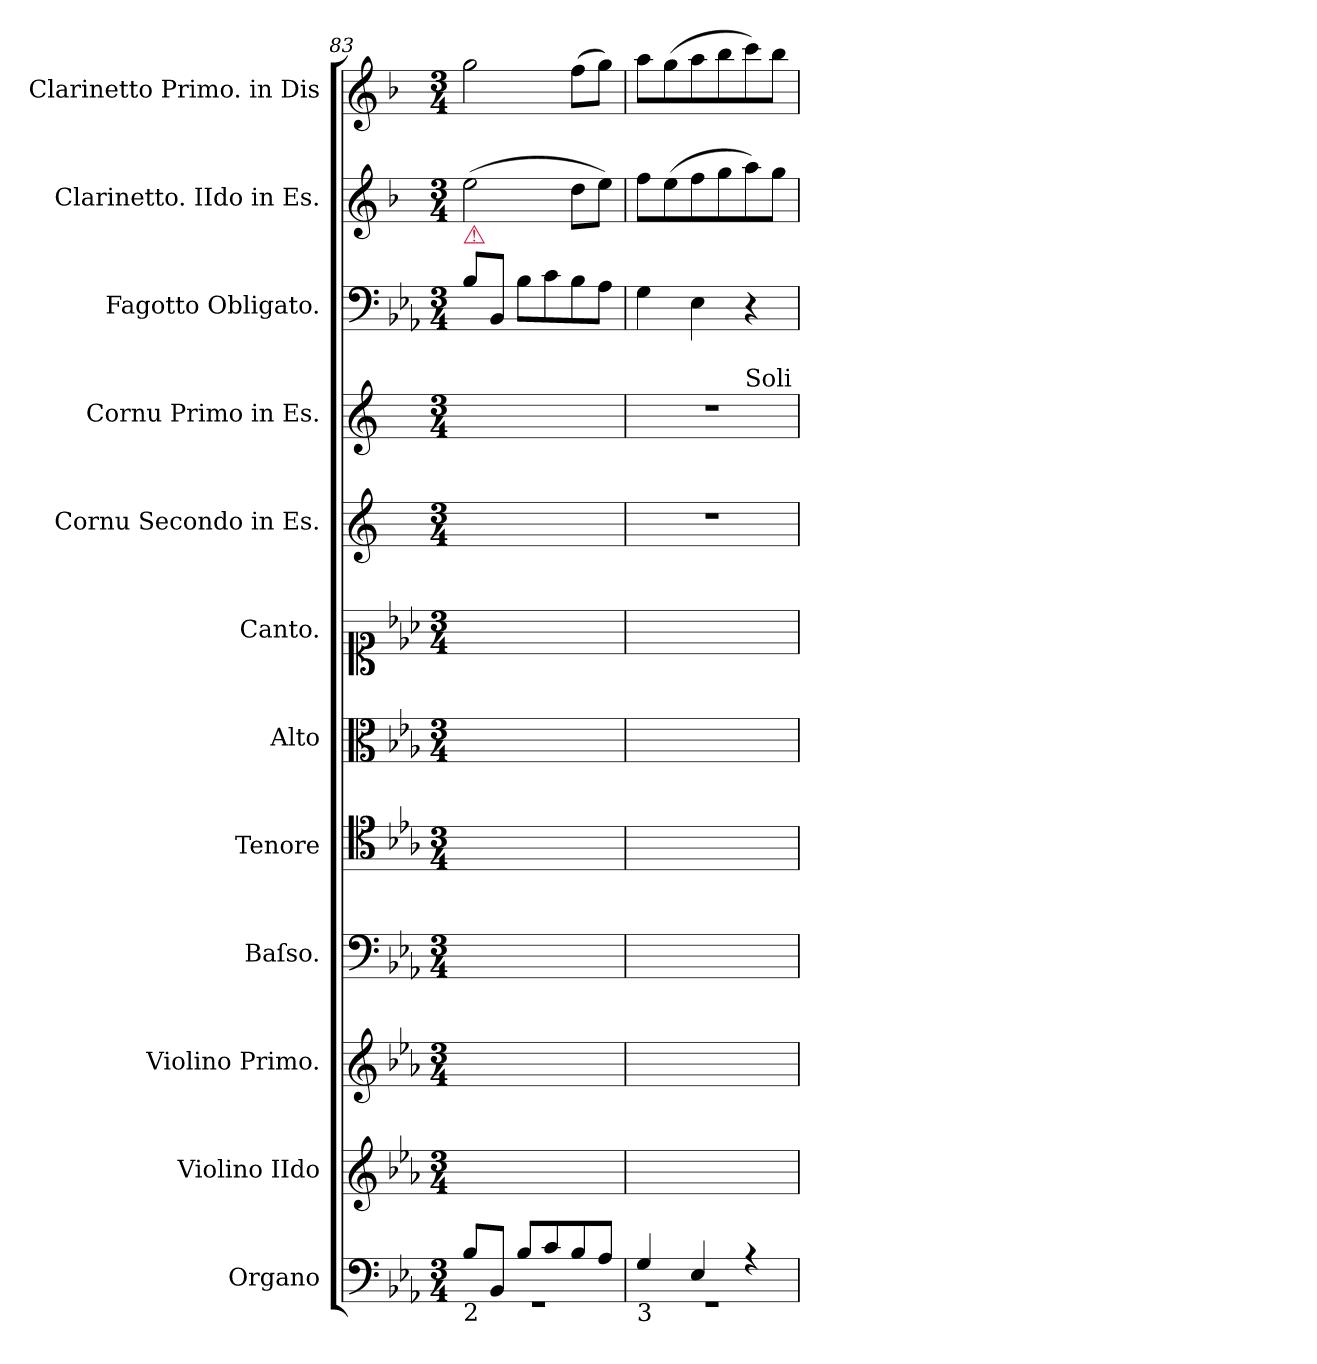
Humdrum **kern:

**kern	**kern	**kern	**kern	**kern	**kern	**kern	**kern	**kern	**kern	**kern	**kern
*part12	*part11	*part10	*part9	*part8	*part7	*part6	*part5	*part4	*part3	*part2	*part1
*staff12	*staff11	*staff10	*staff9	*staff8	*staff7	*staff6	*staff5	*staff4	*staff3	*staff2	*staff1
*I"Organo	*I"Violino IIdo	*I"Violino Primo.	*I"Baſso.	*I"Tenore	*I"Alto	*I"Canto.	*I"Cornu Secondo in Es.	*I"Cornu Primo in Es.	*I"Fagotto Obligato.	*I"Clarinetto. IIdo in Es.	*I"Clarinetto Primo. in Dis
*I'org	*I'vl II	*I'vl I	*I'B	*I'T	*I'A	*	*I'cor 2 in E♭	*I'cor 1 in E♭	*I'fag	*I'cl 2 in E♭	*I'cl 2 in E♭
*clefF4	*clefG2	*clefG2	*clefF4	*clefC4	*clefC3	*clefC1	*clefG2	*clefG2	*clefF4	*clefG2	*clefG2
*	*	*	*	*	*	*	*ITrd5c9	*ITrd5c9	*	*ITrd1c2	*ITrd1c2
*k[b-e-a-]	*k[b-e-a-]	*k[b-e-a-]	*k[b-e-a-]	*k[b-e-a-]	*k[b-e-a-]	*k[b-e-a-]	*k[b-e-a-]	*k[b-e-a-]	*k[b-e-a-]	*k[b-e-a-]	*k[b-e-a-]
*M3/4	*M3/4	*M3/4	*M3/4	*M3/4	*M3/4	*M3/4	*M3/4	*M3/4	*M3/4	*M3/4	*M3/4
=83	=83	=83	=83	=83	=83	=83	=83	=83	=83	=83	=83
*^	*	*	*	*	*	*	*	*	*	*	*
!	!	!	!	!	!	!	!	!	!	!LO:TX:a:color=crimson:t=⚠	!	!
!LO:TX:b:t=2	!	!	!	!	!	!	!	!	!	!	!	!
8B-!/L	2.rGG	2.ryy	2.ryy	2.ryy	2.ryy	2.ryy	2.ryy	2.ryy	2.ryy	8B-\L	(2dd\	2ff\
8BB-!/J	.	.	.	.	.	.	.	.	.	8BB-/J	.	.
8B-!/L	.	.	.	.	.	.	.	.	.	8B-\L	.	.
8c!/	.	.	.	.	.	.	.	.	.	8c\	.	.
8B-!/	.	.	.	.	.	.	.	.	.	8B-\	8cc\L	(8ee-\L
8A-!/J	.	.	.	.	.	.	.	.	.	8A-\J	8dd\J)	8ff\J)
=84	=84	=84	=84	=84	=84	=84	=84	=84	=84	=84	=84	=84
!LO:TX:b:t=3	!	!	!	!	!	!	!	!	!	!	!	!
*	*	*	*	*	*	*	*	*	*^	*	*	*
4G!/	2.rGG	2.ryy	2.ryy	2.ryy	2.ryy	2.ryy	2.ryy	2.r	2.r	2ryy	4G\	8ee-\L	8gg\L
.	.	.	.	.	.	.	.	.	.	.	.	(8dd\	(8ff\
4E-!/	.	.	.	.	.	.	.	.	.	.	4E-\	8ee-\	8gg\
.	.	.	.	.	.	.	.	.	.	.	.	8ff\	8aa-\
!	!	!	!	!	!	!	!	!	!	!LO:TX:a:t=Soli	!	!	!
4r	.	.	.	.	.	.	.	.	.	4ryy	4r	8gg\)	8bb-\)
.	.	.	.	.	.	.	.	.	.	.	.	8ff\J	8aa-\J
*v	*v	*	*	*	*	*	*	*	*v	*v	*	*	*
=	=	=	=	=	=	=	=	=	=	=	=
*-	*-	*-	*-	*-	*-	*-	*-	*-	*-	*-	*-
